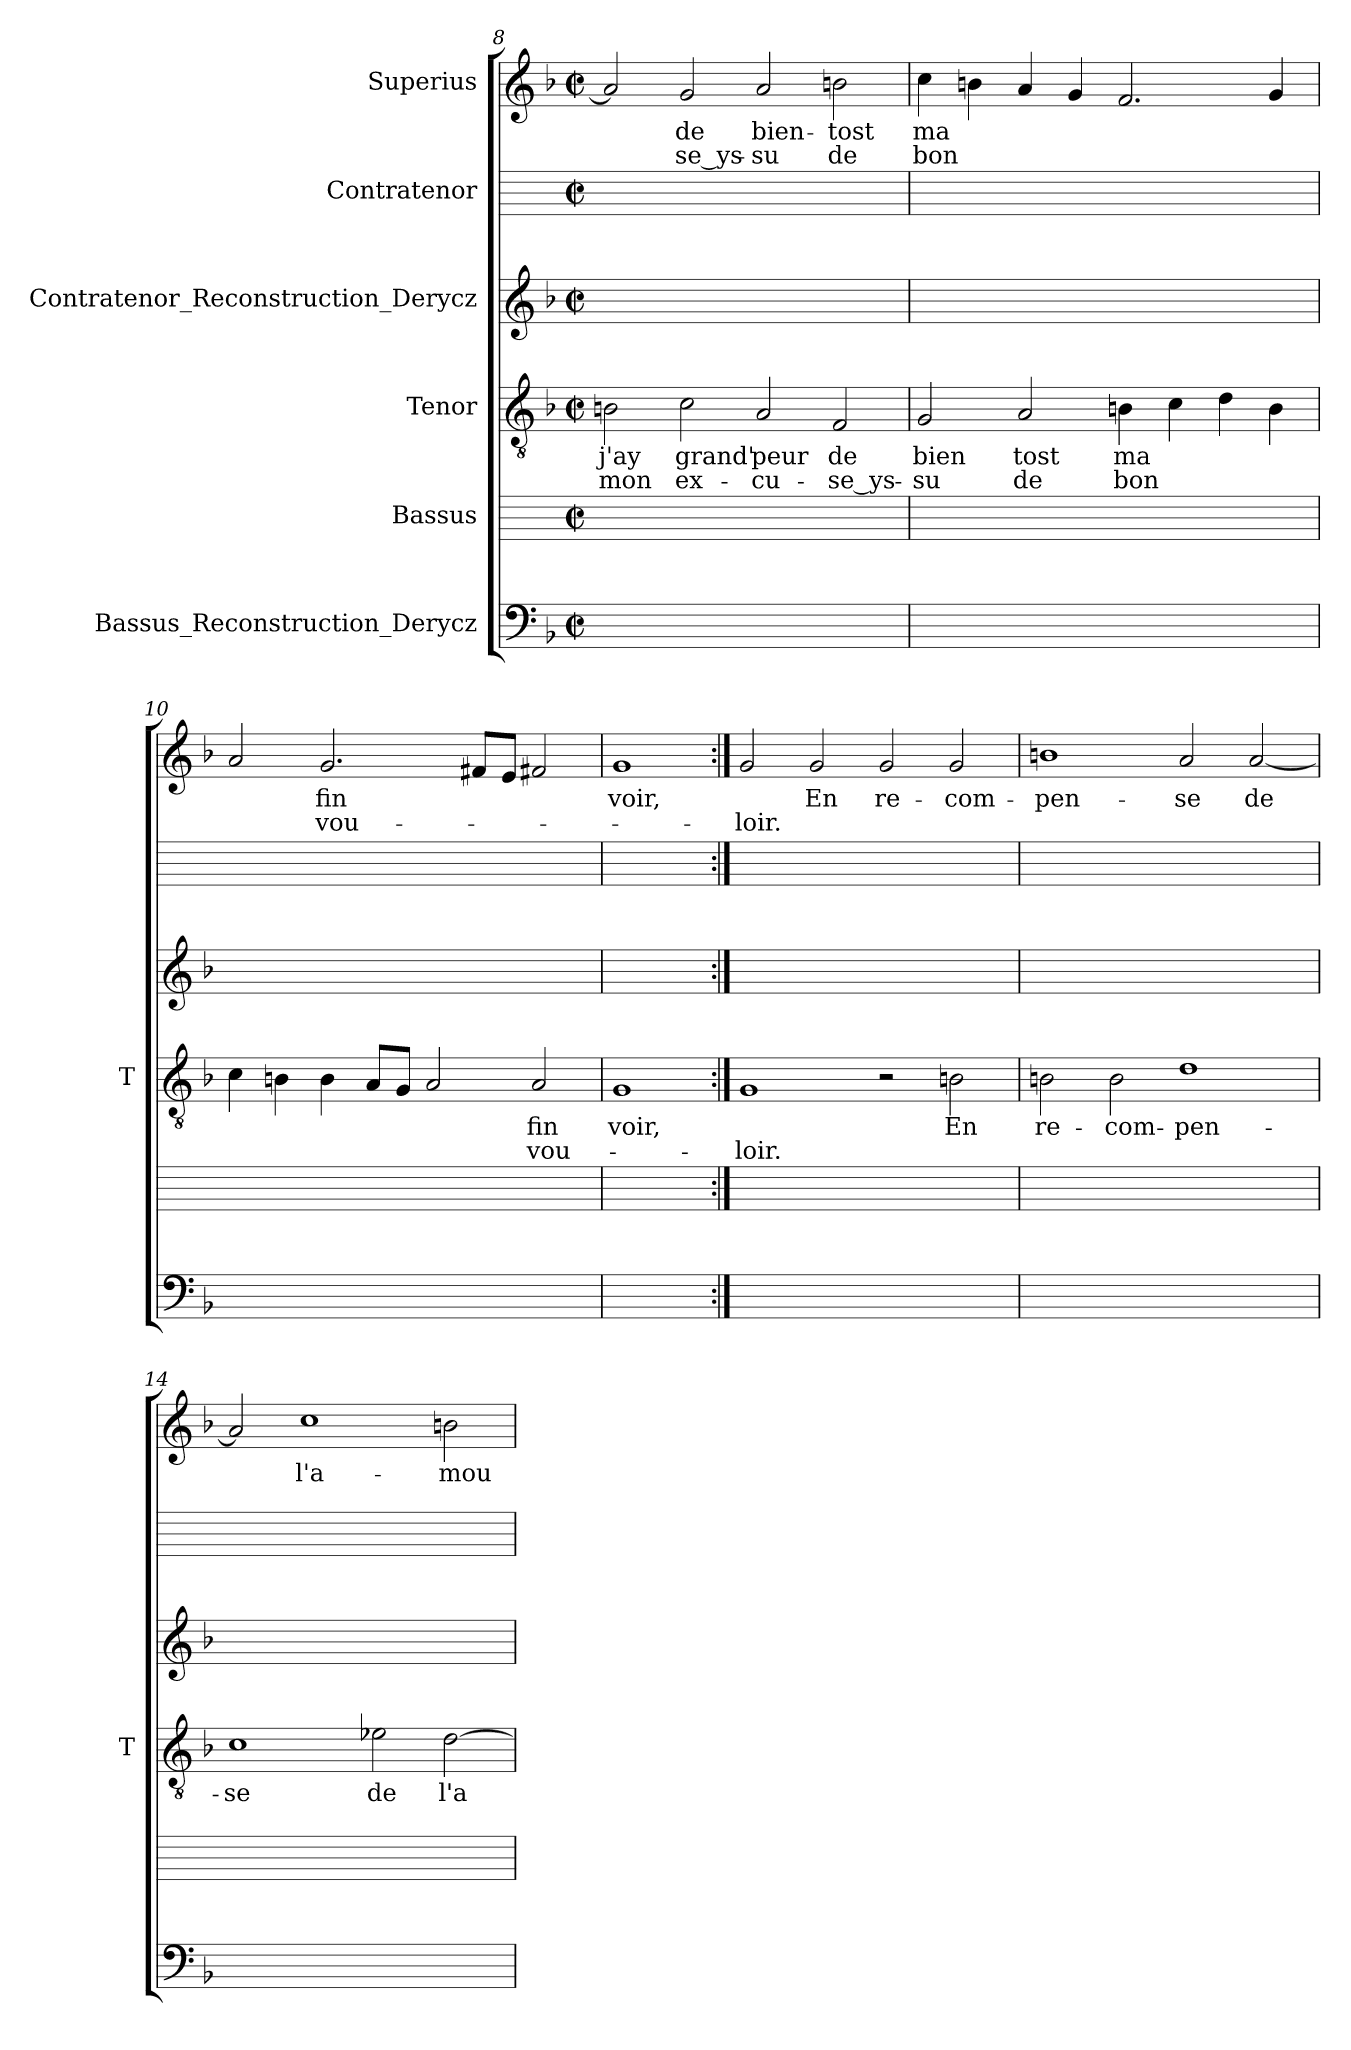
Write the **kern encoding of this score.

**kern	**kern	**kern	**text	**text	**kern	**kern	**kern	**text	**text
*part6	*part5	*part4	*part4	*part4	*part3	*part2	*part1	*part1	*part1
*staff6	*staff5	*staff4	*staff4	*staff4	*staff3	*staff2	*staff1	*staff1	*staff1
*I"Bassus_Reconstruction_Derycz	*I"Bassus	*I"Tenor	*	*	*I"Contratenor_Reconstruction_Derycz	*I"Contratenor	*I"Superius	*	*
*	*	*I'T	*	*	*	*	*	*	*
*clefF4	*	*clefGv2	*	*	*clefG2	*	*clefG2	*	*
*k[b-]	*	*k[b-]	*	*	*k[b-]	*	*k[b-]	*	*
*F:	*	*F:	*	*	*F:	*	*F:	*	*
*M2/2	*M2/2	*M2/2	*	*	*M2/2	*M2/2	*M2/2	*	*
*met(c|)	*met(c|)	*met(c|)	*	*	*met(c|)	*met(c|)	*met(c|)	*	*
=8	=8	=8	=8	=8	=8	=8	=8	=8	=8
0ryy	0ryy	2B	-j'ay	-mon	0ryy	0ryy	2a]	.	.
.	.	2c	-grand'	ex-	.	.	2g	-de	se_ys-
.	.	2A	-peur	cu-	.	.	2a	bien-	-su
.	.	2F	-de	se_ys-	.	.	2b	-tost	-de
=9	=9	=9	=9	=9	=9	=9	=9	=9	=9
0ryy	0ryy	2G	-bien	-su	0ryy	0ryy	4cc	-ma	-bon
.	.	.	.	.	.	.	4b	.	.
.	.	2A	-tost	-de	.	.	4a	.	.
.	.	.	.	.	.	.	4g	.	.
.	.	4B	-ma	-bon	.	.	2.f	.	.
.	.	4c	.	.	.	.	.	.	.
.	.	4d	.	.	.	.	.	.	.
.	.	4B	.	.	.	.	4g	.	.
=10	=10	=10	=10	=10	=10	=10	=10	=10	=10
0ryy	0ryy	4c	.	.	0ryy	0ryy	2a	.	.
.	.	4B	.	.	.	.	.	.	.
.	.	4B	.	.	.	.	2.g	-fin	vou-
.	.	8AL	.	.	.	.	.	.	.
.	.	8GJ	.	.	.	.	.	.	.
.	.	2A	.	.	.	.	.	.	.
.	.	.	.	.	.	.	8f#XL	.	.
.	.	.	.	.	.	.	8eJ	.	.
.	.	2A	-fin	vou-	.	.	2f#X	.	.
=11	=11	=11	=11	=11	=11	=11	=11	=11	=11
1ryy	1ryy	1G	-voir,	.	1ryy	1ryy	1g	-voir,	.
=12:|!	=12:|!	=12:|!	=12:|!	=12:|!	=12:|!	=12:|!	=12:|!	=12:|!	=12:|!
0ryy	0ryy	1G	.	-loir.	0ryy	0ryy	2g	.	-loir.
.	.	.	.	.	.	.	2g	-En	.
.	.	2r	.	.	.	.	2g	re-	.
.	.	2B	-En	.	.	.	2g	com-	.
=13	=13	=13	=13	=13	=13	=13	=13	=13	=13
0ryy	0ryy	2B	re-	.	0ryy	0ryy	1b	pen-	.
.	.	2B	com-	.	.	.	.	.	.
.	.	1d	pen-	.	.	.	2a	-se	.
.	.	.	.	.	.	.	[2a	-de	.
!!LO:PB:g=z
=14	=14	=14	=14	=14	=14	=14	=14	=14	=14
0ryy	0ryy	1c	-se	.	0ryy	0ryy	2a]	.	.
.	.	.	.	.	.	.	1cc	l'a-	.
.	.	2e-X	-de	.	.	.	.	.	.
.	.	[2d	l'a-	.	.	.	2b	mou-	.
=	=	=	=	=	=	=	=	=	=
*-	*-	*-	*-	*-	*-	*-	*-	*-	*-
